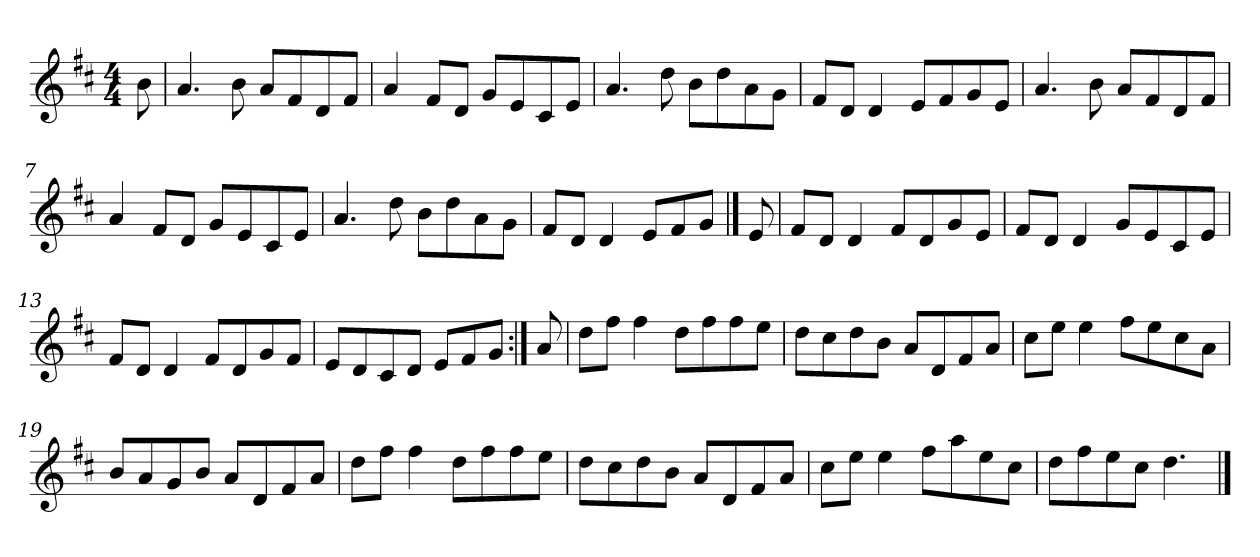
**kern
*part1
*staff1
*clefG2
*k[f#c#]
*D:
*M4/4
=1
8b\
=2
4.a/
8b\
8a/L
8f#/
8d/
8f#/J
=3
4a/
8f#/L
8d/J
8g/L
8e/
8c#/
8e/J
=4
4.a/
8dd\
8b\L
8dd\
8a\
8g\J
=5
8f#/L
8d/J
4d/
8e/L
8f#/
8g/
8e/J
!!LO:LB:g=z
=6
4.a/
8b\
8a/L
8f#/
8d/
8f#/J
=7
4a/
8f#/L
8d/J
8g/L
8e/
8c#/
8e/J
=8
4.a/
8dd\
8b\L
8dd\
8a\
8g\J
=9
8f#/L
8d/J
4d/
8e/L
8f#/
8g/J
!!LO:LB:g=z
==10
8e/
=11
8f#/L
8d/J
4d/
8f#/L
8d/
8g/
8e/J
=12
8f#/L
8d/J
4d/
8g/L
8e/
8c#/
8e/J
=13
8f#/L
8d/J
4d/
8f#/L
8d/
8g/
8f#/J
=14
8e/L
8d/
8c#/
8d/J
8e/L
8f#/
8g/J
!!LO:LB:g=z
=15:|!
8a/
=16
8dd\L
8ff#\J
4ff#\
8dd\L
8ff#\
8ff#\
8ee\J
=17
8dd\L
8cc#\
8dd\
8b\J
8a/L
8d/
8f#/
8a/J
=18
8cc#\L
8ee\J
4ee\
8ff#\L
8ee\
8cc#\
8a\J
=19
8b/L
8a/
8g/
8b/J
8a/L
8d/
8f#/
8a/J
!!LO:LB:g=z
=20
8dd\L
8ff#\J
4ff#\
8dd\L
8ff#\
8ff#\
8ee\J
=21
8dd\L
8cc#\
8dd\
8b\J
8a/L
8d/
8f#/
8a/J
=22
8cc#\L
8ee\J
4ee\
8ff#\L
8aa\
8ee\
8cc#\J
=23
8dd\L
8ff#\
8ee\
8cc#\J
4.dd\
==
*-
